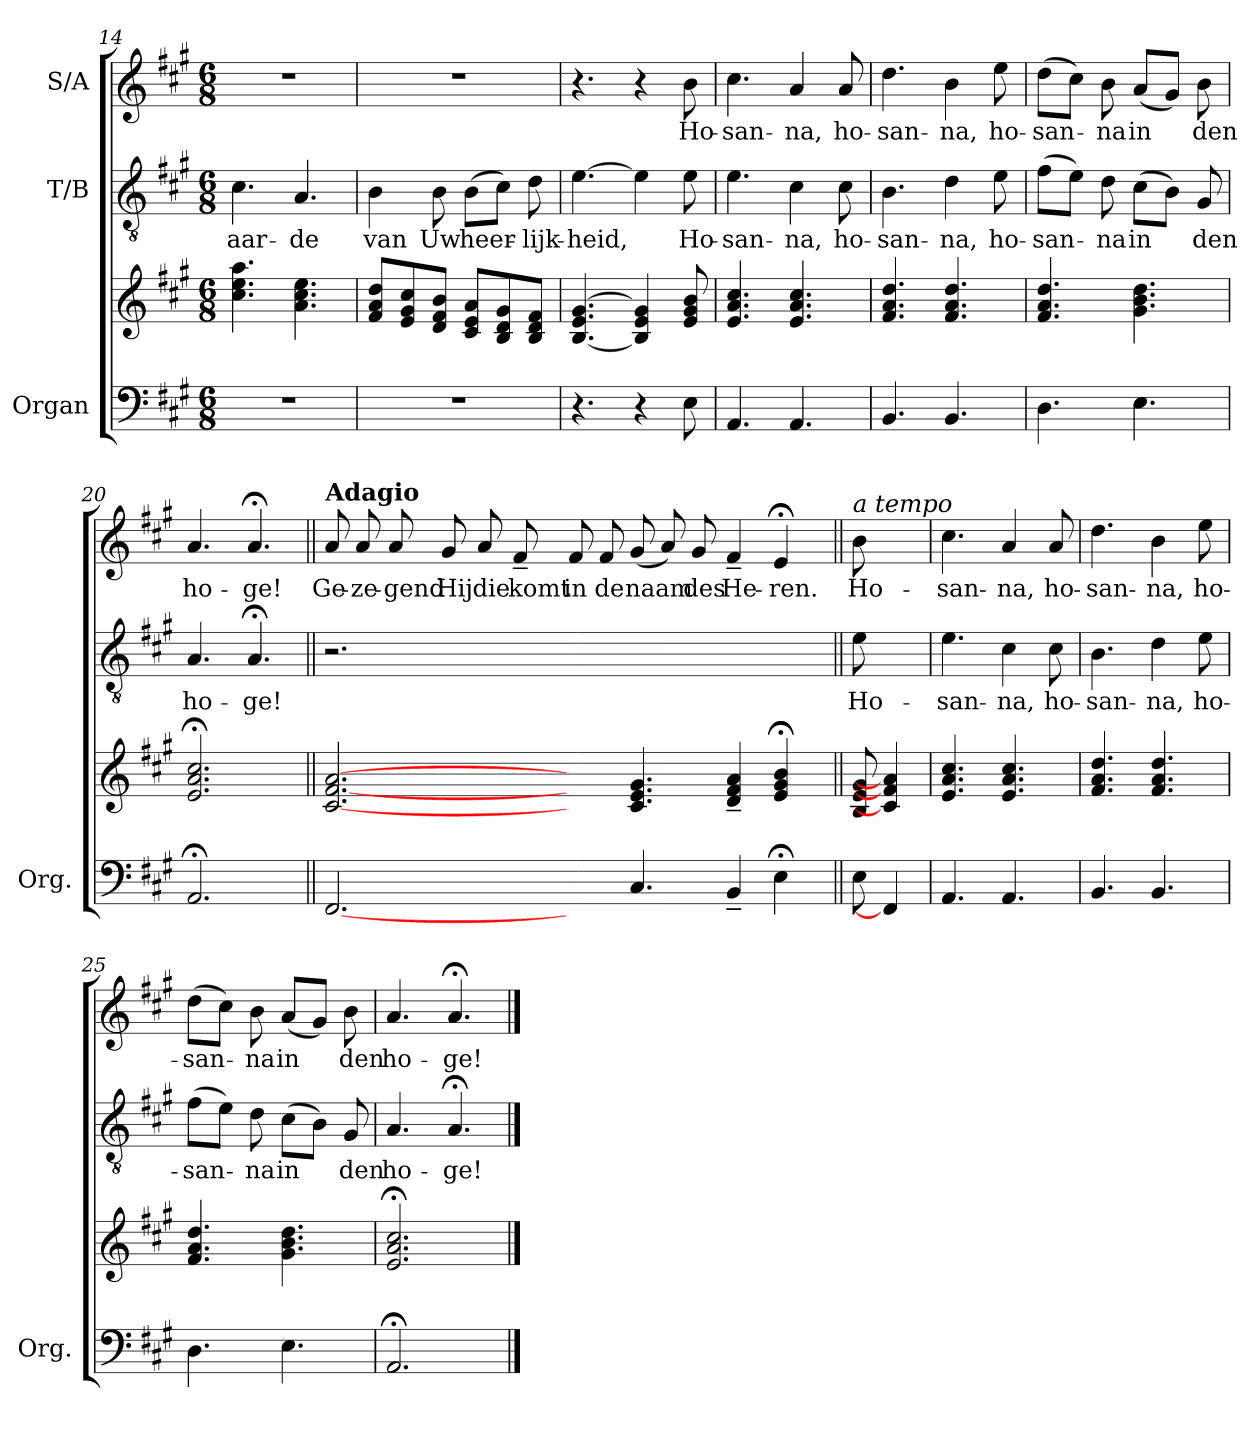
**kern	**kern	**kern	**text	**kern	**text
*part3	*part3	*part2	*part2	*part1	*part1
*staff4	*staff3	*staff2	*staff2	*staff1	*staff1
*I"Organ	*	*I"T/B	*	*I"S/A	*
*I'Org.	*	*	*	*	*
*clefF4	*clefG2	*clefGv2	*	*clefG2	*
*k[f#c#g#]	*k[f#c#g#]	*k[f#c#g#]	*	*k[f#c#g#]	*
*A:	*A:	*A:	*	*A:	*
*M6/8	*M6/8	*M6/8	*	*M6/8	*
=14	=14	=14	=14	=14	=14
!	!	!	!LO:LY:b	!	!
2.r	4.cc#\ 4.ee\ 4.aa\	4.c#\	aar-	2.r	.
!	!	!	!LO:LY:b	!	!
.	4.a\ 4.cc#\ 4.ee\	4.A/	-de	.	.
=15	=15	=15	=15	=15	=15
!	!	!	!LO:LY:b	!	!
2.r	8f#/ 8a/ 8dd/L	4B\	van	2.r	.
.	8e/ 8g#/ 8cc#/	.	.	.	.
!	!	!	!LO:LY:b	!	!
.	8d/ 8f#/ 8b/J	8B\	Uw	.	.
!	!	!	!LO:LY:b	!	!
.	8c#/ 8e/ 8a/L	(>8B\L	heer-	.	.
.	8B/ 8d/ 8g#/	8c#\J)	.	.	.
!	!	!	!LO:LY:b	!	!
.	8B/ 8d/ 8f#/J	8d\	-lijk-	.	.
=16	=16	=16	=16	=16	=16
!	!	!	!LO:LY:b	!	!
4.r	[4.B/ 4.e/ [4.g#/	[4.e\	-heid,	4.r	.
4r	4B/] 4e/ 4g#/]	4e\]	.	4r	.
!	!	!	!LO:LY:b	!	!LO:LY:b
8E\	8e/ 8g#/ 8b/	8e\	Ho-	8b\	Ho-
=17	=17	=17	=17	=17	=17
!	!	!	!LO:LY:b	!	!LO:LY:b
4.AA/	4.e/ 4.a/ 4.cc#/	4.e\	-san-	4.cc#\	-san-
!	!	!	!LO:LY:b	!	!LO:LY:b
4.AA/	4.e/ 4.a/ 4.cc#/	4c#\	-na,	4a/	-na,
!	!	!	!LO:LY:b	!	!LO:LY:b
.	.	8c#\	ho-	8a/	ho-
=18	=18	=18	=18	=18	=18
!	!	!	!LO:LY:b	!	!LO:LY:b
4.BB/	4.f#/ 4.a/ 4.dd/	4.B\	-san-	4.dd\	-san-
!	!	!	!LO:LY:b	!	!LO:LY:b
4.BB/	4.f#/ 4.a/ 4.dd/	4d\	-na,	4b\	-na,
!	!	!	!LO:LY:b	!	!LO:LY:b
.	.	8e\	ho-	8ee\	ho-
!!LO:LB:g=z
=19	=19	=19	=19	=19	=19
!	!	!	!LO:LY:b	!	!LO:LY:b
4.D\	4.f#/ 4.a/ 4.dd/	(>8f#\L	-san-	(>8dd\L	-san-
.	.	8e\J)	.	8cc#\J)	.
!	!	!	!LO:LY:b	!	!LO:LY:b
.	.	8d\	-na	8b\	-na
!	!	!	!LO:LY:b	!	!LO:LY:b
4.E\	4.g#\ 4.b\ 4.dd\	(>8c#\L	in	(<8a/L	in
.	.	8B\J)	.	8g#/J)	.
!	!	!	!LO:LY:b	!	!LO:LY:b
.	.	8G#/	den	8b\	den
=20	=20	=20	=20	=20	=20
!	!	!	!LO:LY:b	!	!LO:LY:b
2.AA;/	2.e/;< 2.a/;< 2.cc#/;<	4.A/	ho-	4.a/	ho-
!	!	!	!LO:LY:b	!	!LO:LY:b
.	.	4.A;</	-ge!	4.a;</	-ge!
=21||	=21||	=21||	=21||	=21||	=21||
!	!	!	!	!LO:TX:a:B:t=Adagio	!
!	!	!	!	!	!LO:LY:b
[2.FF#	[2.c# [2.f# [2.a	2.r	.	8a	Ge-
!	!	!	!	!	!LO:LY:b
.	.	.	.	8a	-ze-
!	!	!	!	!	!LO:LY:b
.	.	.	.	8a	-gend
!	!	!	!	!	!LO:LY:b
.	.	.	.	8g#	Hij
!	!	!	!	!	!LO:LY:b
.	.	.	.	8a	die
!	!	!	!	!	!LO:LY:b
.	.	.	.	8f#~<	komt
!	!	!	!	!	!LO:LY:b
4ryy	4ryy	1ryy	.	8f#	in
!	!	!	!	!	!LO:LY:b
.	.	.	.	8f#	de
!	!	!	!	!	!LO:LY:b
4.C#	4.c# 4.e 4.g#	.	.	(8g#	naam
.	.	.	.	8a)	.
!	!	!	!	!	!LO:LY:b
.	.	.	.	8g#	des
!	!	!	!	!	!LO:LY:b
4BB~<	4d~< 4f#~< 4a~<	.	.	4f#~<	He-
!	!	!	!	!	!LO:LY:b
4E;	4e;< 4g#;< 4b;<	.	.	4e;<	-ren.
.	.	8ryy	.	.	.
!!LO:LB:g=z
=22||	=22||	=22||	=22||	=22||	=22||
!	!	!	!	!LO:TX:a:i:t=a tempo	!
!	!	!	!LO:LY:b	!	!LO:LY:b
8E\	8B/ 8e/ 8g#/	8e\	Ho-	8b\	Ho-
4FF#]	4c#] 4f#] 4a]	4ryy	.	4ryy	.
=23	=23	=23	=23	=23	=23
!	!	!	!LO:LY:b	!	!LO:LY:b
4.AA/	4.e/ 4.a/ 4.cc#/	4.e\	-san-	4.cc#\	-san-
!	!	!	!LO:LY:b	!	!LO:LY:b
4.AA/	4.e/ 4.a/ 4.cc#/	4c#\	-na,	4a/	-na,
!	!	!	!LO:LY:b	!	!LO:LY:b
.	.	8c#\	ho-	8a/	ho-
=24	=24	=24	=24	=24	=24
!	!	!	!LO:LY:b	!	!LO:LY:b
4.BB/	4.f#/ 4.a/ 4.dd/	4.B\	-san-	4.dd\	-san-
!	!	!	!LO:LY:b	!	!LO:LY:b
4.BB/	4.f#/ 4.a/ 4.dd/	4d\	-na,	4b\	-na,
!	!	!	!LO:LY:b	!	!LO:LY:b
.	.	8e\	ho-	8ee\	ho-
=25	=25	=25	=25	=25	=25
!	!	!	!LO:LY:b	!	!LO:LY:b
4.D\	4.f#/ 4.a/ 4.dd/	(>8f#\L	-san-	(>8dd\L	-san-
.	.	8e\J)	.	8cc#\J)	.
!	!	!	!LO:LY:b	!	!LO:LY:b
.	.	8d\	-na	8b\	-na
!	!	!	!LO:LY:b	!	!LO:LY:b
4.E\	4.g#\ 4.b\ 4.dd\	(>8c#\L	in	(<8a/L	in
.	.	8B\J)	.	8g#/J)	.
!	!	!	!LO:LY:b	!	!LO:LY:b
.	.	8G#/	den	8b\	den
=26	=26	=26	=26	=26	=26
!	!	!	!LO:LY:b	!	!LO:LY:b
2.AA;/	2.e/;< 2.a/;< 2.cc#/;<	4.A/	ho-	4.a/	ho-
!	!	!	!LO:LY:b	!	!LO:LY:b
.	.	4.A;</	-ge!	4.a;</	-ge!
==	==	==	==	==	==
*-	*-	*-	*-	*-	*-
